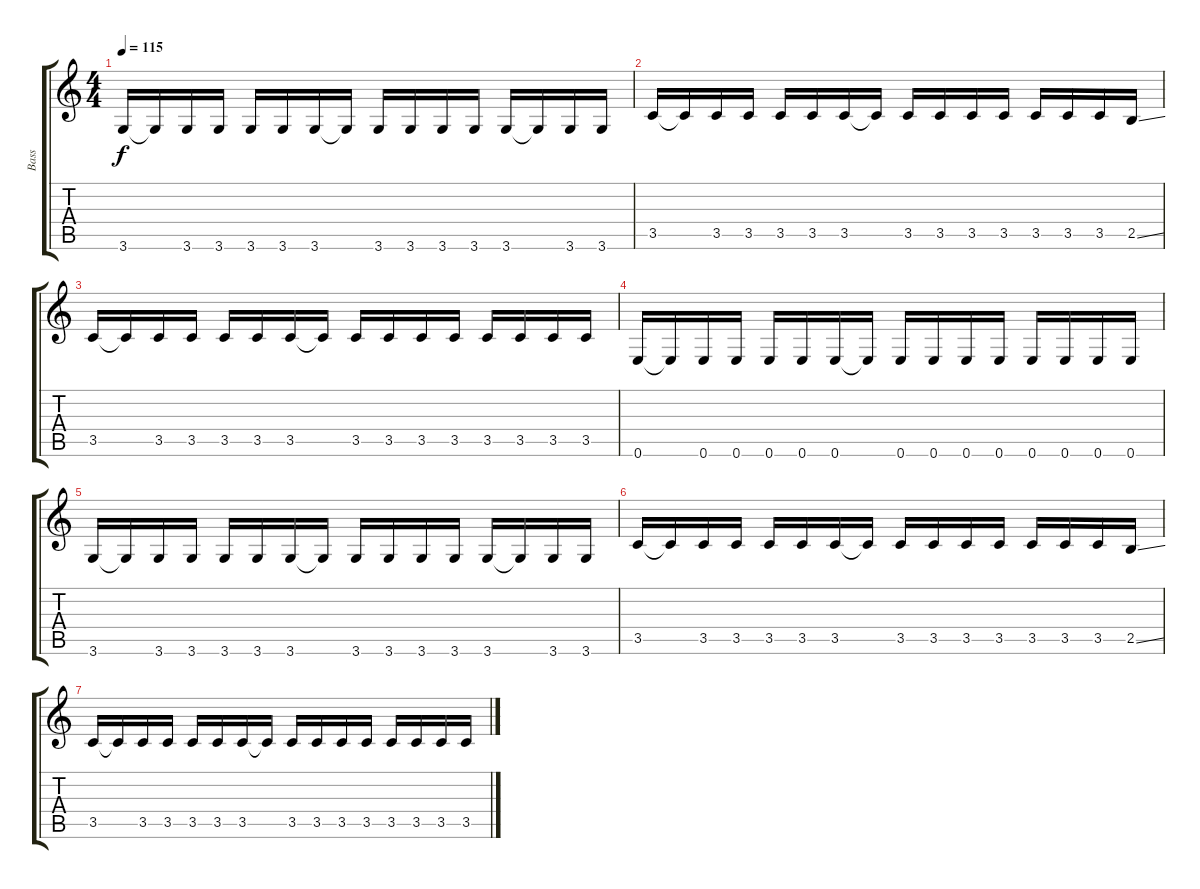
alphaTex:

\track ("Bass" "Bass") {instrument electricbassfinger}
\staff {score tabs}
\tuning (E4 B3 G3 D3 A2 E2) {hide}
\ts (4 4)
\tempo 115
\clef g2
\ks c
3.6.16{dy f} 3.6{t}.16 3.6.16 3.6.16 3.6.16 3.6.16 3.6.16 3.6{t}.16 3.6.16 3.6.16 3.6.16 3.6.16 3.6.16 3.6{t}.16 3.6.16 3.6.16 |
3.5.16 3.5{t}.16 3.5.16 3.5.16 3.5.16 3.5.16 3.5.16 3.5{t}.16 3.5.16 3.5.16 3.5.16 3.5.16 3.5.16 3.5.16 3.5.16 2.5{ss}.16 |
3.5.16 3.5{t}.16 3.5.16 3.5.16 3.5.16 3.5.16 3.5.16 3.5{t}.16 3.5.16 3.5.16 3.5.16 3.5.16 3.5.16 3.5.16 3.5.16 3.5.16 |
0.6.16 0.6{t}.16 0.6.16 0.6.16 0.6.16 0.6.16 0.6.16 0.6{t}.16 0.6.16 0.6.16 0.6.16 0.6.16 0.6.16 0.6.16 0.6.16 0.6.16 |
3.6.16 3.6{t}.16 3.6.16 3.6.16 3.6.16 3.6.16 3.6.16 3.6{t}.16 3.6.16 3.6.16 3.6.16 3.6.16 3.6.16 3.6{t}.16 3.6.16 3.6.16 |
3.5.16 3.5{t}.16 3.5.16 3.5.16 3.5.16 3.5.16 3.5.16 3.5{t}.16 3.5.16 3.5.16 3.5.16 3.5.16 3.5.16 3.5.16 3.5.16 2.5{ss}.16 |
3.5.16 3.5{t}.16 3.5.16 3.5.16 3.5.16 3.5.16 3.5.16 3.5{t}.16 3.5.16 3.5.16 3.5.16 3.5.16 3.5.16 3.5.16 3.5.16 3.5.16
